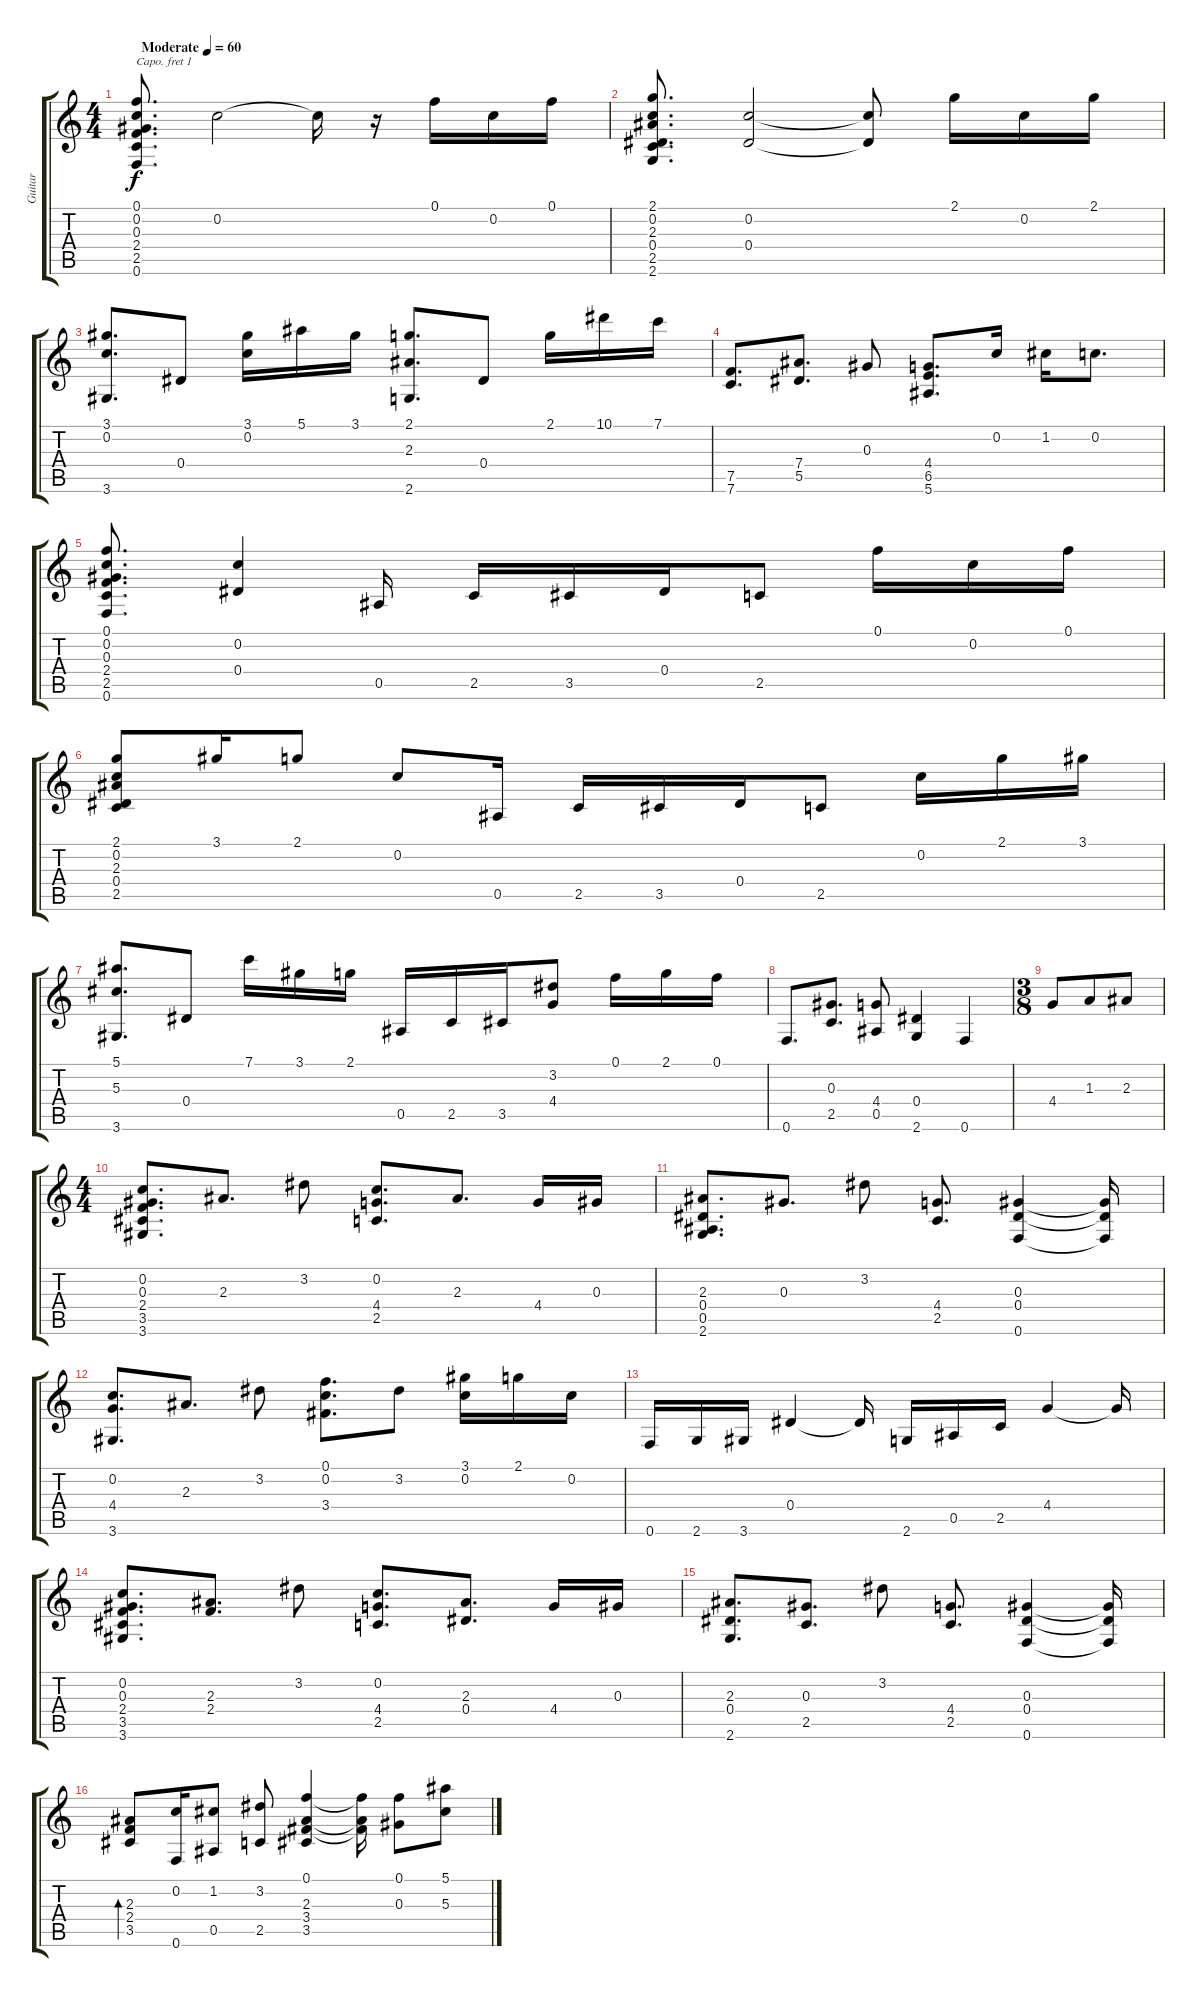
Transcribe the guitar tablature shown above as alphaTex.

\track ("Guitar" "Guitar") {instrument acousticguitarnylon}
\staff {score tabs}
\capo 1
\tuning (E4 B3 G3 D3 A2 E2) {hide}
\ts (4 4)
\tempo (60 "Moderate")
\clef g2
\ks c
(0.1 0.2 0.3 2.4 2.5 0.6).8{d dy f instrument acousticguitarnylon} 0.2.2 0.2{t}.16 r.16 0.1.16 0.2.16 0.1.16 |
(2.1 0.2 2.3 0.4 2.5 2.6).8{d} (0.2 0.4).2 (0.2{t} 0.4{t}).8 2.1.16 0.2.16 2.1.16 |
(3.1 0.2 3.6).8{d} 0.4.8 (3.1 0.2).16 5.1.16 3.1.16 (2.1 2.3 2.6).8{d} 0.4.8 2.1.16 10.1.16 7.1.16 |
(7.5 7.6).8{d} (7.4 5.5).8{d} 0.3.8 (4.4 6.5 5.6).8{d} 0.2.16 1.2.16 0.2.8{d} |
(0.1 0.2 0.3 2.4 2.5 0.6).8{d} (0.2 0.4).4 0.5.16 2.5.16 3.5.16 0.4.16 2.5.8 0.1.16 0.2.16 0.1.16 |
(2.1 0.2 2.3 0.4 2.5).8 3.1.16 2.1.8 0.2.8 0.5.16 2.5.16 3.5.16 0.4.16 2.5.8 0.2.16 2.1.16 3.1.16 |
(5.1 5.3 3.6).8{d} 0.4.8 7.1.16 3.1.16 2.1.16 0.5.16 2.5.16 3.5.16 (3.2 4.4).8 0.1.16 2.1.16 0.1.16 |
0.6.8{d} (0.3 2.5).8{d} (4.4 0.5).8 (0.4 2.6).4 0.6.4 |
\ts (3 8)
4.4.8 1.3.8 2.3.8 |
\ts (4 4)
(0.2 0.3 2.4 3.5 3.6).8{d} 2.3.8{d} 3.2.8 (0.2 4.4 2.5).8{d} 2.3.8{d} 4.4.16 0.3.16 |
(2.3 0.4 0.5 2.6).8{d} 0.3.8{d} 3.2.8 (4.4 2.5).8{d} (0.3 0.4 0.6).4 (0.3{t} 0.4{t} 0.6{t}).16 |
(0.2 4.4 3.6).8{d} 2.3.8{d} 3.2.8 (0.1 0.2 3.4).8{d} 3.2.8 (3.1 0.2).16 2.1.16 0.2.16 |
0.6.16 2.6.16 3.6.16 0.4.4 0.4{t}.16 2.6.16 0.5.16 2.5.16 4.4.4 4.4{t}.16 |
(0.2 0.3 2.4 3.5 3.6).8{d} (2.3 2.4).8{d} 3.2.8 (0.2 4.4 2.5).8{d} (2.3 0.4).8{d} 4.4.16 0.3.16 |
(2.3 0.4 2.6).8{d} (0.3 2.5).8{d} 3.2.8 (4.4 2.5).8{d} (0.3 0.4 0.6).4 (0.3{t} 0.4{t} 0.6{t}).16 |
(2.3 2.4 3.5).8{bd 60} (0.2 0.6).16 (1.2 0.5).8 (3.2 2.5).8 (0.1 2.3 3.4 3.5).4 (0.1{t} 2.3{t} 3.4{t}).16 (0.1 0.3).8 (5.1 5.3).8
